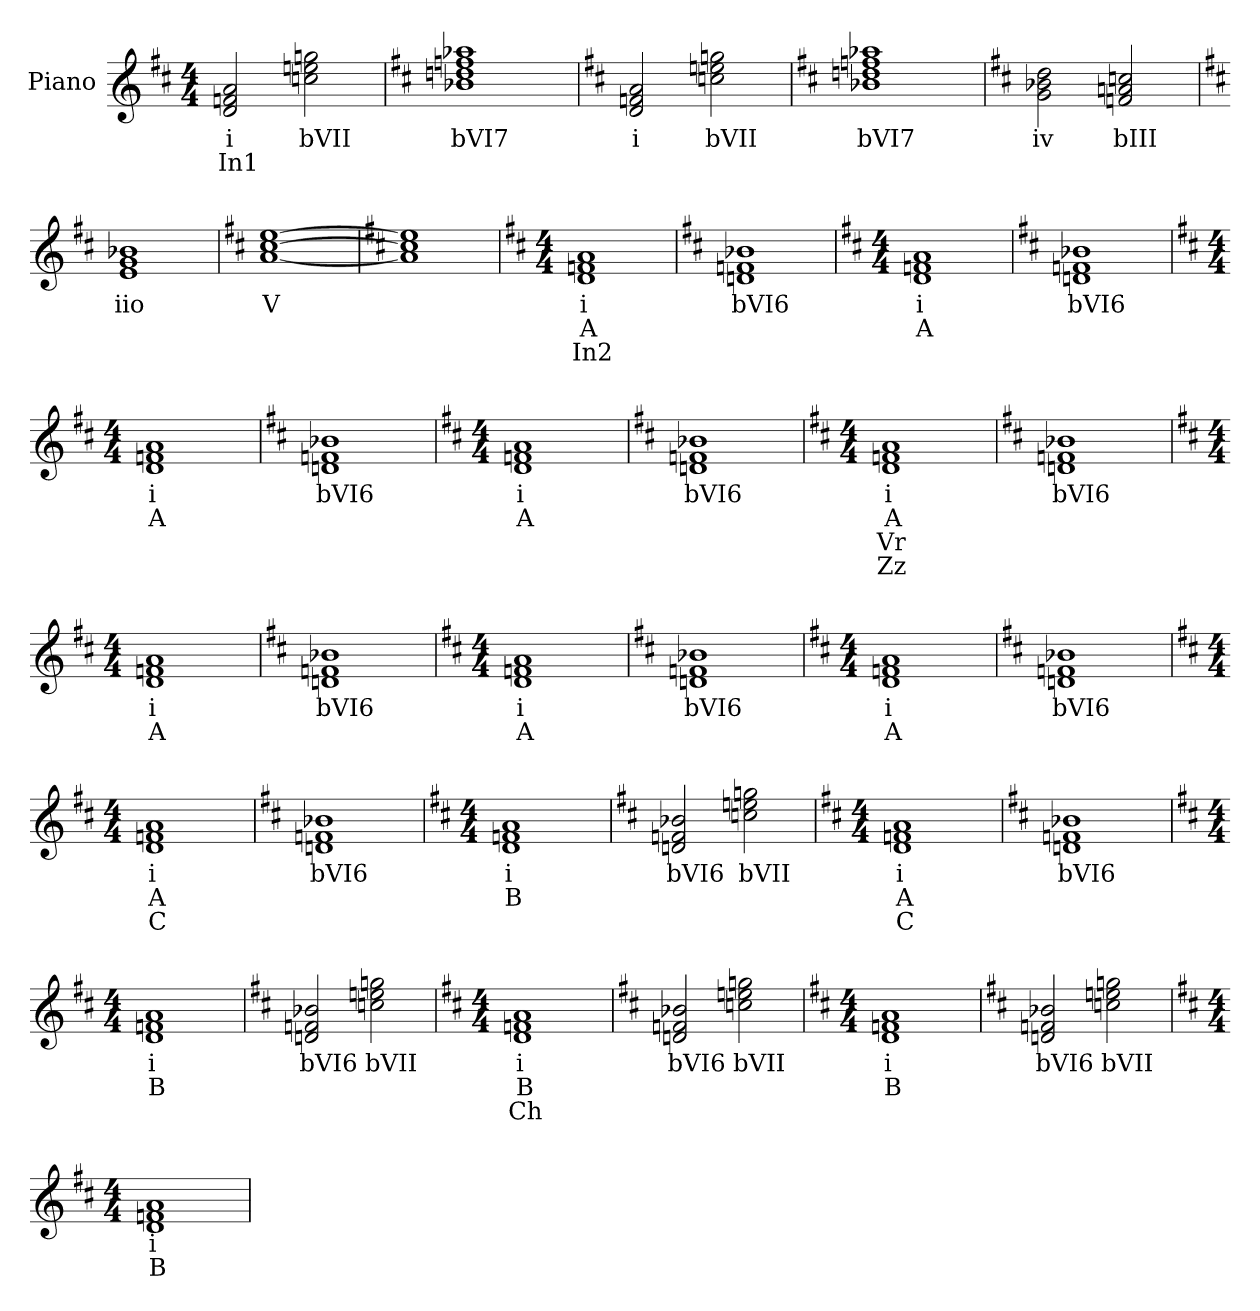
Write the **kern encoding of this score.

**kern	**text	**text	**text	**text
*part1	*part1	*part1	*part1	*part1
*staff1	*staff1	*staff1	*staff1	*staff1
*I"Piano	*	*	*	*
*I'Pno	*	*	*	*
*k[f#c#]	*	*	*	*
*D:	*	*	*	*
*M4/4	*	*	*	*
=	=	=	=	=
2d 2fn 2a	i	In1	.	.
2ccn 2een 2ggn	bVII	.	.	.
=	=	=	=	=
*k[f#c#]	*	*	*	*
*D:	*	*	*	*
1b-X 1ddn 1ffn 1aa-X	bVI7	.	.	.
=	=	=	=	=
*k[f#c#]	*	*	*	*
*D:	*	*	*	*
2d 2fn 2a	i	.	.	.
2ccn 2een 2ggn	bVII	.	.	.
=	=	=	=	=
*k[f#c#]	*	*	*	*
*D:	*	*	*	*
1b-X 1ddn 1ffn 1aa-X	bVI7	.	.	.
=	=	=	=	=
*k[f#c#]	*	*	*	*
*D:	*	*	*	*
2g 2b-X 2dd	iv	.	.	.
2fn 2an 2ccn	bIII	.	.	.
=	=	=	=	=
*k[f#c#]	*	*	*	*
*D:	*	*	*	*
1e 1g 1b-X	iio	.	.	.
=	=	=	=	=
*k[f#c#]	*	*	*	*
*D:	*	*	*	*
[1a [1cc# [1ee	V	.	.	.
=	=	=	=	=
*k[f#c#]	*	*	*	*
*D:	*	*	*	*
1a] 1cc#] 1ee]	.	.	.	.
=	=	=	=	=
*k[f#c#]	*	*	*	*
*D:	*	*	*	*
*M4/4	*	*	*	*
1d 1fn 1a	i	A	In2	.
=	=	=	=	=
*k[f#c#]	*	*	*	*
*D:	*	*	*	*
1dn 1fn 1b-X	bVI6	.	.	.
=	=	=	=	=
*k[f#c#]	*	*	*	*
*D:	*	*	*	*
*M4/4	*	*	*	*
1d 1fn 1a	i	A	.	.
=	=	=	=	=
*k[f#c#]	*	*	*	*
*D:	*	*	*	*
1dn 1fn 1b-X	bVI6	.	.	.
=	=	=	=	=
*k[f#c#]	*	*	*	*
*D:	*	*	*	*
*M4/4	*	*	*	*
1d 1fn 1a	i	A	.	.
=	=	=	=	=
*k[f#c#]	*	*	*	*
*D:	*	*	*	*
1dn 1fn 1b-X	bVI6	.	.	.
=	=	=	=	=
*k[f#c#]	*	*	*	*
*D:	*	*	*	*
*M4/4	*	*	*	*
1d 1fn 1a	i	A	.	.
=	=	=	=	=
*k[f#c#]	*	*	*	*
*D:	*	*	*	*
1dn 1fn 1b-X	bVI6	.	.	.
=	=	=	=	=
*k[f#c#]	*	*	*	*
*D:	*	*	*	*
*M4/4	*	*	*	*
1d 1fn 1a	i	A	Vr	Zz
=	=	=	=	=
*k[f#c#]	*	*	*	*
*D:	*	*	*	*
1dn 1fn 1b-X	bVI6	.	.	.
=	=	=	=	=
*k[f#c#]	*	*	*	*
*D:	*	*	*	*
*M4/4	*	*	*	*
1d 1fn 1a	i	A	.	.
=	=	=	=	=
*k[f#c#]	*	*	*	*
*D:	*	*	*	*
1dn 1fn 1b-X	bVI6	.	.	.
=	=	=	=	=
*k[f#c#]	*	*	*	*
*D:	*	*	*	*
*M4/4	*	*	*	*
1d 1fn 1a	i	A	.	.
=	=	=	=	=
*k[f#c#]	*	*	*	*
*D:	*	*	*	*
1dn 1fn 1b-X	bVI6	.	.	.
=	=	=	=	=
*k[f#c#]	*	*	*	*
*D:	*	*	*	*
*M4/4	*	*	*	*
1d 1fn 1a	i	A	.	.
=	=	=	=	=
*k[f#c#]	*	*	*	*
*D:	*	*	*	*
1dn 1fn 1b-X	bVI6	.	.	.
=	=	=	=	=
*k[f#c#]	*	*	*	*
*D:	*	*	*	*
*M4/4	*	*	*	*
1d 1fn 1a	i	A	C	.
=	=	=	=	=
*k[f#c#]	*	*	*	*
*D:	*	*	*	*
1dn 1fn 1b-X	bVI6	.	.	.
=	=	=	=	=
*k[f#c#]	*	*	*	*
*D:	*	*	*	*
*M4/4	*	*	*	*
1d 1fn 1a	i	B	.	.
=	=	=	=	=
*k[f#c#]	*	*	*	*
*D:	*	*	*	*
2dn 2fn 2b-X	bVI6	.	.	.
2ccn 2een 2ggn	bVII	.	.	.
=	=	=	=	=
*k[f#c#]	*	*	*	*
*D:	*	*	*	*
*M4/4	*	*	*	*
1d 1fn 1a	i	A	C	.
=	=	=	=	=
*k[f#c#]	*	*	*	*
*D:	*	*	*	*
1dn 1fn 1b-X	bVI6	.	.	.
=	=	=	=	=
*k[f#c#]	*	*	*	*
*D:	*	*	*	*
*M4/4	*	*	*	*
1d 1fn 1a	i	B	.	.
=	=	=	=	=
*k[f#c#]	*	*	*	*
*D:	*	*	*	*
2dn 2fn 2b-X	bVI6	.	.	.
2ccn 2een 2ggn	bVII	.	.	.
=	=	=	=	=
*k[f#c#]	*	*	*	*
*D:	*	*	*	*
*M4/4	*	*	*	*
1d 1fn 1a	i	B	Ch	.
=	=	=	=	=
*k[f#c#]	*	*	*	*
*D:	*	*	*	*
2dn 2fn 2b-X	bVI6	.	.	.
2ccn 2een 2ggn	bVII	.	.	.
=	=	=	=	=
*k[f#c#]	*	*	*	*
*D:	*	*	*	*
*M4/4	*	*	*	*
1d 1fn 1a	i	B	.	.
=	=	=	=	=
*k[f#c#]	*	*	*	*
*D:	*	*	*	*
2dn 2fn 2b-X	bVI6	.	.	.
2ccn 2een 2ggn	bVII	.	.	.
=	=	=	=	=
*k[f#c#]	*	*	*	*
*D:	*	*	*	*
*M4/4	*	*	*	*
1d 1fn 1a	i	B	.	.
=	=	=	=	=
*-	*-	*-	*-	*-
